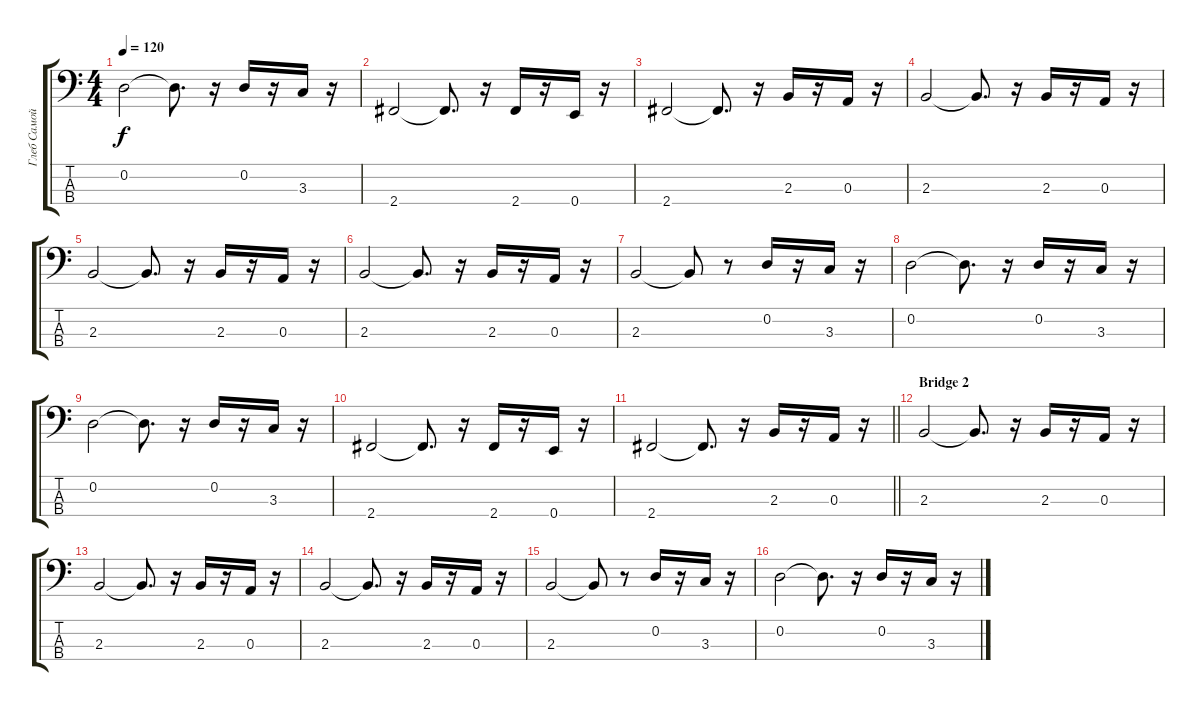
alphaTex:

\track ("Глеб Самойлов" "Глеб Самой") {instrument slapbass2}
\staff {score tabs}
\tuning (G2 D2 A1 E1) {hide}
\ts (4 4)
\tempo 120
\clef f4
\ks c
0.2.2{dy f} 0.2{t}.8{d} r.16 0.2.16 r.16 3.3.16 r.16 |
2.4.2 2.4{t}.8{d} r.16 2.4.16 r.16 0.4.16 r.16 |
2.4.2 2.4{t}.8{d} r.16 2.3.16 r.16 0.3.16 r.16 |
2.3.2 2.3{t}.8{d} r.16 2.3.16 r.16 0.3.16 r.16 |
2.3.2 2.3{t}.8{d} r.16 2.3.16 r.16 0.3.16 r.16 |
2.3.2 2.3{t}.8{d} r.16 2.3.16 r.16 0.3.16 r.16 |
2.3.2 2.3{t}.8 r.8 0.2.16 r.16 3.3.16 r.16 |
0.2.2 0.2{t}.8{d} r.16 0.2.16 r.16 3.3.16 r.16 |
0.2.2 0.2{t}.8{d} r.16 0.2.16 r.16 3.3.16 r.16 |
2.4.2 2.4{t}.8{d} r.16 2.4.16 r.16 0.4.16 r.16 |
\barLineRight lightlight
2.4.2 2.4{t}.8{d} r.16 2.3.16 r.16 0.3.16 r.16 |
\section ("" "Bridge 2")
2.3.2 2.3{t}.8{d} r.16 2.3.16 r.16 0.3.16 r.16 |
2.3.2 2.3{t}.8{d} r.16 2.3.16 r.16 0.3.16 r.16 |
2.3.2 2.3{t}.8{d} r.16 2.3.16 r.16 0.3.16 r.16 |
2.3.2 2.3{t}.8 r.8 0.2.16 r.16 3.3.16 r.16 |
0.2.2 0.2{t}.8{d} r.16 0.2.16 r.16 3.3.16 r.16
